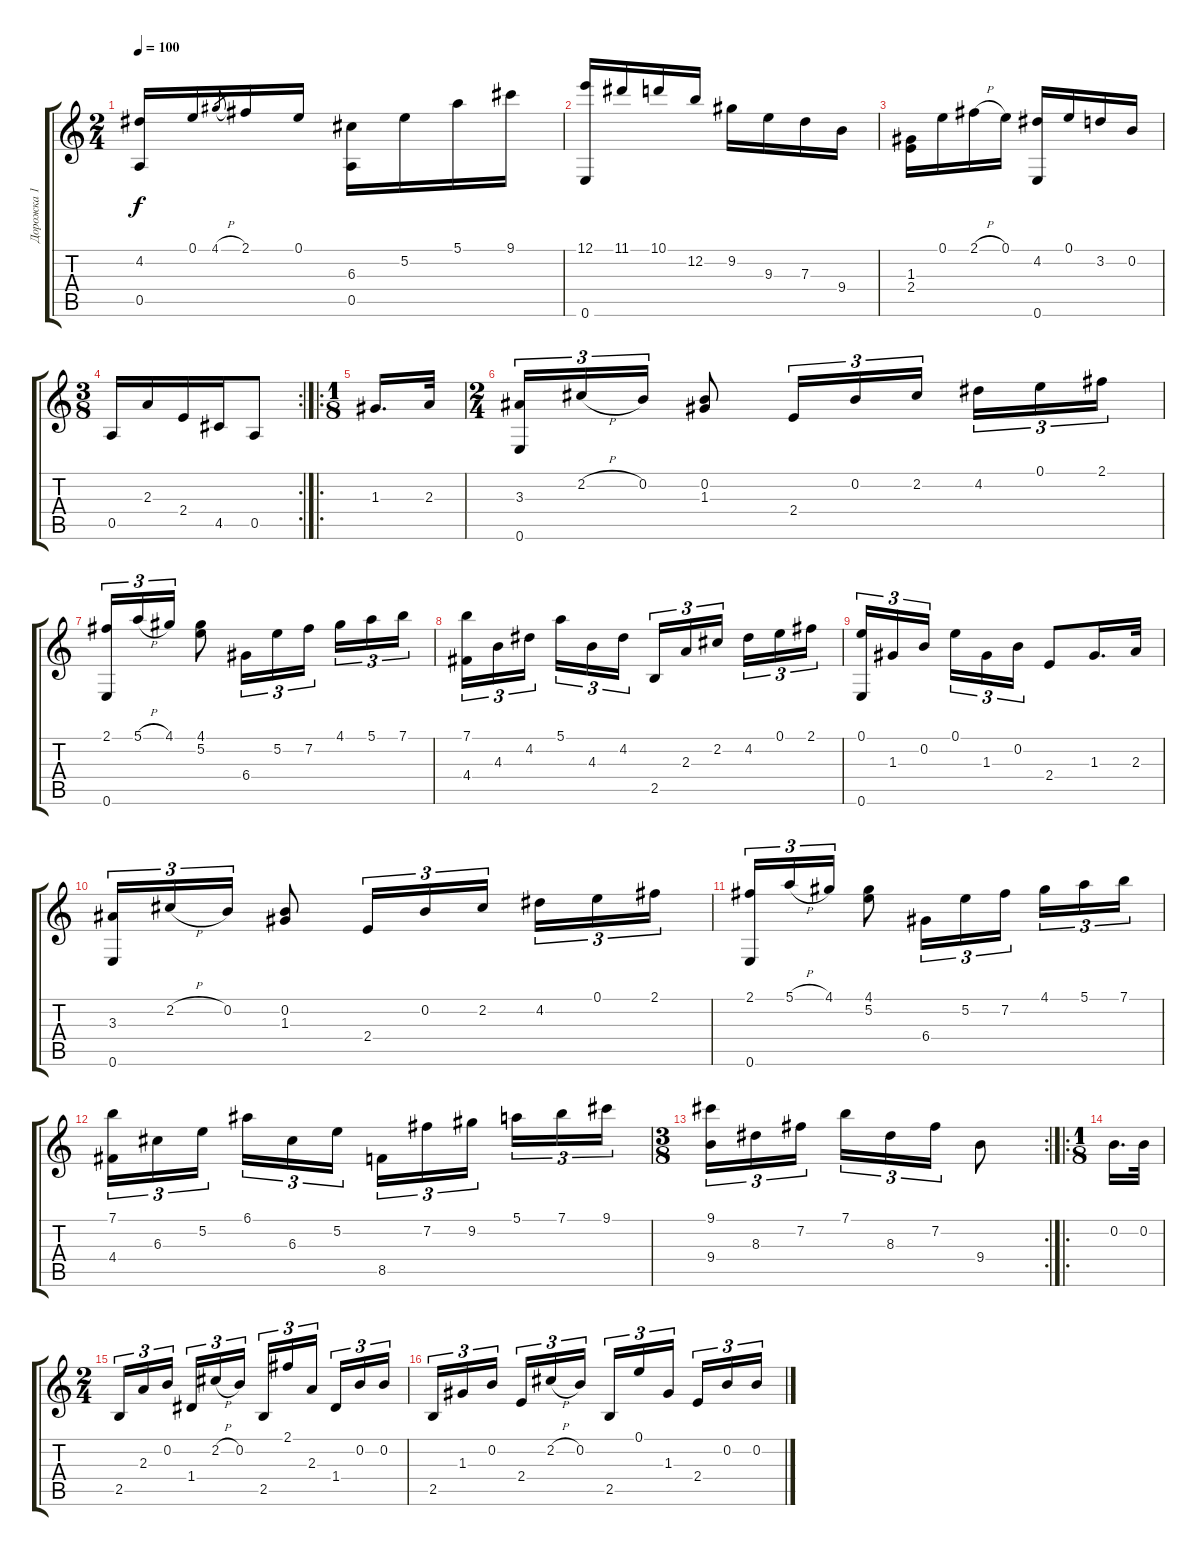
\track ("Дорожка 1" "Дорожка 1") {instrument acousticguitarnylon}
\staff {score tabs}
\tuning (E4 B3 G3 D3 A2 E2) {hide}
\ts (2 4)
\tempo 100
\clef g2
\ks c
(4.2 0.5).16{dy f} 0.1.16 4.1{h}.8{gr} 2.1.16 0.1.16 (6.3 0.5).16 5.2.16 5.1.16 9.1.16 |
(12.1 0.6).16 11.1.16 10.1.16 12.2.16 9.2.16 9.3.16 7.3.16 9.4.16 |
(1.3 2.4).16 0.1.16 2.1{h}.16 0.1.16 (4.2 0.6).16 0.1.16 3.2.16 0.2.16 |
\rc 2
\ts (3 8)
0.5.16 2.3.16 2.4.16 4.5.16 0.5.8 |
\ro
\ts (1 8)
1.3.16{d} 2.3.32 |
\ts (2 4)
(3.3 0.6).16{tu (3 2)} 2.2{h}.16{tu (3 2)} 0.2.16{tu (3 2)} (0.2 1.3).8 2.4.16{tu (3 2)} 0.2.16{tu (3 2)} 2.2.16{tu (3 2) beam splitsecondary} 4.2.16{tu (3 2)} 0.1.16{tu (3 2)} 2.1.16{tu (3 2)} |
(2.1 0.6).16{tu (3 2)} 5.1{h}.16{tu (3 2)} 4.1.16{tu (3 2)} (4.1 5.2).8 6.4.16{tu (3 2)} 5.2.16{tu (3 2)} 7.2.16{tu (3 2) beam splitsecondary} 4.1.16{tu (3 2)} 5.1.16{tu (3 2)} 7.1.16{tu (3 2)} |
(7.1 4.4).16{tu (3 2)} 4.3.16{tu (3 2)} 4.2.16{tu (3 2) beam splitsecondary} 5.1.16{tu (3 2)} 4.3.16{tu (3 2)} 4.2.16{tu (3 2)} 2.5.16{tu (3 2)} 2.3.16{tu (3 2)} 2.2.16{tu (3 2) beam splitsecondary} 4.2.16{tu (3 2)} 0.1.16{tu (3 2)} 2.1.16{tu (3 2)} |
(0.1 0.6).16{tu (3 2)} 1.3.16{tu (3 2)} 0.2.16{tu (3 2) beam splitsecondary} 0.1.16{tu (3 2)} 1.3.16{tu (3 2)} 0.2.16{tu (3 2)} 2.4.8 1.3.16{d} 2.3.32 |
(3.3 0.6).16{tu (3 2)} 2.2{h}.16{tu (3 2)} 0.2.16{tu (3 2)} (0.2 1.3).8 2.4.16{tu (3 2)} 0.2.16{tu (3 2)} 2.2.16{tu (3 2) beam splitsecondary} 4.2.16{tu (3 2)} 0.1.16{tu (3 2)} 2.1.16{tu (3 2)} |
(2.1 0.6).16{tu (3 2)} 5.1{h}.16{tu (3 2)} 4.1.16{tu (3 2)} (4.1 5.2).8 6.4.16{tu (3 2)} 5.2.16{tu (3 2)} 7.2.16{tu (3 2) beam splitsecondary} 4.1.16{tu (3 2)} 5.1.16{tu (3 2)} 7.1.16{tu (3 2)} |
(7.1 4.4).16{tu (3 2)} 6.3.16{tu (3 2)} 5.2.16{tu (3 2) beam splitsecondary} 6.1.16{tu (3 2)} 6.3.16{tu (3 2)} 5.2.16{tu (3 2)} 8.5.16{tu (3 2)} 7.2.16{tu (3 2)} 9.2.16{tu (3 2) beam splitsecondary} 5.1.16{tu (3 2)} 7.1.16{tu (3 2)} 9.1.16{tu (3 2)} |
\rc 2
\ts (3 8)
(9.1 9.4).16{tu (3 2)} 8.3.16{tu (3 2)} 7.2.16{tu (3 2)} 7.1.16{tu (3 2)} 8.3.16{tu (3 2)} 7.2.16{tu (3 2)} 9.4.8 |
\ro
\ts (1 8)
0.2.16{d} 0.2.32 |
\ts (2 4)
2.5.16{tu (3 2)} 2.3.16{tu (3 2)} 0.2.16{tu (3 2) beam splitsecondary} 1.4.16{tu (3 2)} 2.2{h}.16{tu (3 2)} 0.2.16{tu (3 2)} 2.5.16{tu (3 2)} 2.1.16{tu (3 2)} 2.3.16{tu (3 2) beam splitsecondary} 1.4.16{tu (3 2)} 0.2.16{tu (3 2)} 0.2.16{tu (3 2)} |
2.5.16{tu (3 2)} 1.3.16{tu (3 2)} 0.2.16{tu (3 2) beam splitsecondary} 2.4.16{tu (3 2)} 2.2{h}.16{tu (3 2)} 0.2.16{tu (3 2)} 2.5.16{tu (3 2)} 0.1.16{tu (3 2)} 1.3.16{tu (3 2) beam splitsecondary} 2.4.16{tu (3 2)} 0.2.16{tu (3 2)} 0.2.16{tu (3 2)}
